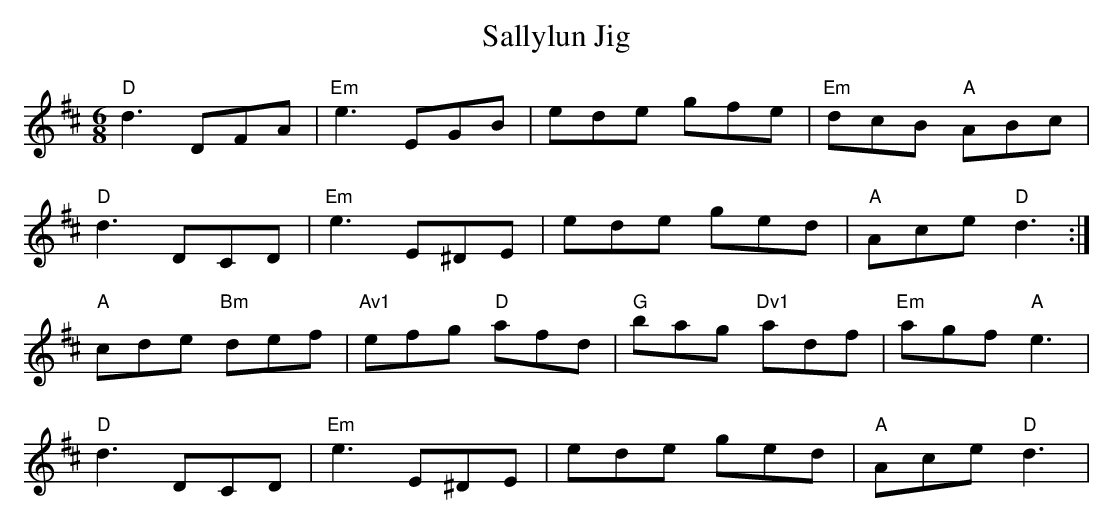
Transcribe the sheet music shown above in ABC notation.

X:1
T:Sallylun Jig
M:6/8
K:D
"D"d3 DFA|"Em"e3 EGB|ede gfe|"Em"dcB "A"ABc|
"D"d3 DCD|"Em"e3 E^DE|ede ged|"A"Ace "D"d3:|
"A"cde "Bm"def|"Av1"efg "D"afd|"G"bag "Dv1"adf|"Em"agf "A"e3|
"D"d3 DCD|"Em"e3 E^DE|ede ged|"A"Ace "D"d3|
